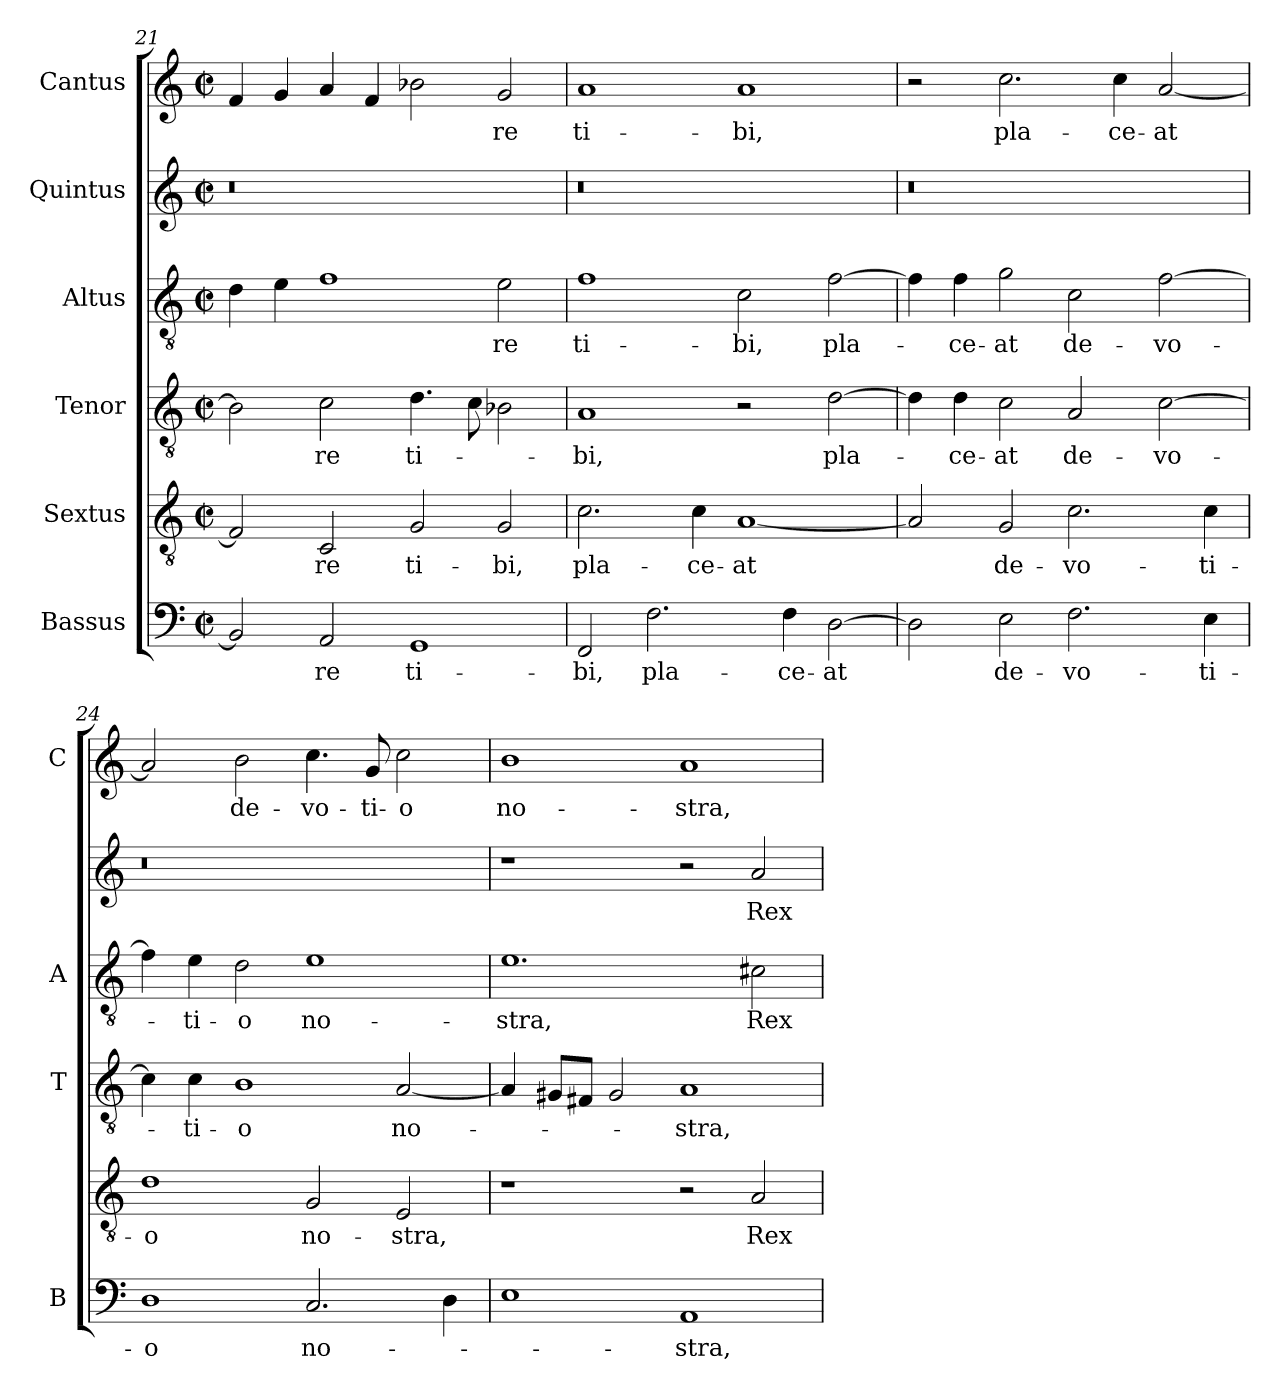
**kern	**text	**kern	**text	**kern	**text	**kern	**text	**kern	**text	**kern	**text
*part6	*part6	*part5	*part5	*part4	*part4	*part3	*part3	*part2	*part2	*part1	*part1
*staff6	*staff6	*staff5	*staff5	*staff4	*staff4	*staff3	*staff3	*staff2	*staff2	*staff1	*staff1
*I"Bassus	*	*I"Sextus	*	*I"Tenor	*	*I"Altus	*	*I"Quintus	*	*I"Cantus	*
*I'B	*	*	*	*I'T	*	*I'A	*	*	*	*I'C	*
*clefF4	*	*clefGv2	*	*clefGv2	*	*clefGv2	*	*clefG2	*	*clefG2	*
*k[]	*	*k[]	*	*k[]	*	*k[]	*	*k[]	*	*k[]	*
*C:	*	*C:	*	*C:	*	*C:	*	*C:	*	*C:	*
*M2/2	*	*M2/2	*	*M2/2	*	*M2/2	*	*M2/2	*	*M2/2	*
*met(c|)	*	*met(c|)	*	*met(c|)	*	*met(c|)	*	*met(c|)	*	*met(c|)	*
=21	=21	=21	=21	=21	=21	=21	=21	=21	=21	=21	=21
2BB-/]	.	2F/]	.	2B-\]	.	4d\	.	0r	.	4f/	.
.	.	.	.	.	.	4e\	.	.	.	4g/	.
2AA/	-re	2C/	-re	2c\	-re	1f	.	.	.	4a/	.
.	.	.	.	.	.	.	.	.	.	4f/	.
1GG	ti-	2G/	ti-	4.d\	ti-	.	.	.	.	2b-X\	.
.	.	.	.	8c\	.	.	.	.	.	.	.
.	.	2G/	-bi,	2B-X\	.	2e\	-re	.	.	2g/	-re
=22	=22	=22	=22	=22	=22	=22	=22	=22	=22	=22	=22
2FF/	-bi,	2.c\	pla-	1A	-bi,	1f	ti-	0r	.	1a	ti-
2.F\	pla-	.	.	.	.	.	.	.	.	.	.
.	.	4c\	-ce-	.	.	.	.	.	.	.	.
.	.	[1A	-at	2r	.	2c\	-bi,	.	.	1a	-bi,
4F\	-ce-	.	.	.	.	.	.	.	.	.	.
[2D\	-at	.	.	[2d\	pla-	[2f\	pla-	.	.	.	.
!!LO:LB:g=z
=23	=23	=23	=23	=23	=23	=23	=23	=23	=23	=23	=23
2D\]	.	2A/]	.	4d\]	.	4f\]	.	0r	.	2r	.
.	.	.	.	4d\	-ce-	4f\	-ce-	.	.	.	.
2E\	de-	2G/	de-	2c\	-at	2g\	-at	.	.	2.cc\	pla-
2.F\	-vo-	2.c\	-vo-	2A/	de-	2c\	de-	.	.	.	.
.	.	.	.	.	.	.	.	.	.	4cc\	-ce-
.	.	.	.	[2c\	-vo-	[2f\	-vo-	.	.	[2a/	-at
4E\	-ti-	4c\	-ti-	.	.	.	.	.	.	.	.
=24	=24	=24	=24	=24	=24	=24	=24	=24	=24	=24	=24
1D	-o	1d	-o	4c\]	.	4f\]	.	0r	.	2a/]	.
.	.	.	.	4c\	-ti-	4e\	-ti-	.	.	.	.
.	.	.	.	1B	-o	2d\	-o	.	.	2b\	de-
2.C/	no-	2G/	no-	.	.	1e	no-	.	.	4.cc\	-vo-
.	.	.	.	.	.	.	.	.	.	8g/	-ti-
.	.	2E/	-stra,	[2A/	no-	.	.	.	.	2cc\	-o
4D\	.	.	.	.	.	.	.	.	.	.	.
=25	=25	=25	=25	=25	=25	=25	=25	=25	=25	=25	=25
1E	.	1r	.	4A/]	.	1.e	-stra,	1r	.	1b	no-
.	.	.	.	8G#X/L	.	.	.	.	.	.	.
.	.	.	.	8F#X/J	.	.	.	.	.	.	.
.	.	.	.	2G#/	.	.	.	.	.	.	.
1AA	-stra,	2r	.	1A	-stra,	.	.	2r	.	1a	-stra,
.	.	2A/	Rex	.	.	2c#X\	Rex	2a/	Rex	.	.
=	=	=	=	=	=	=	=	=	=	=	=
*-	*-	*-	*-	*-	*-	*-	*-	*-	*-	*-	*-
